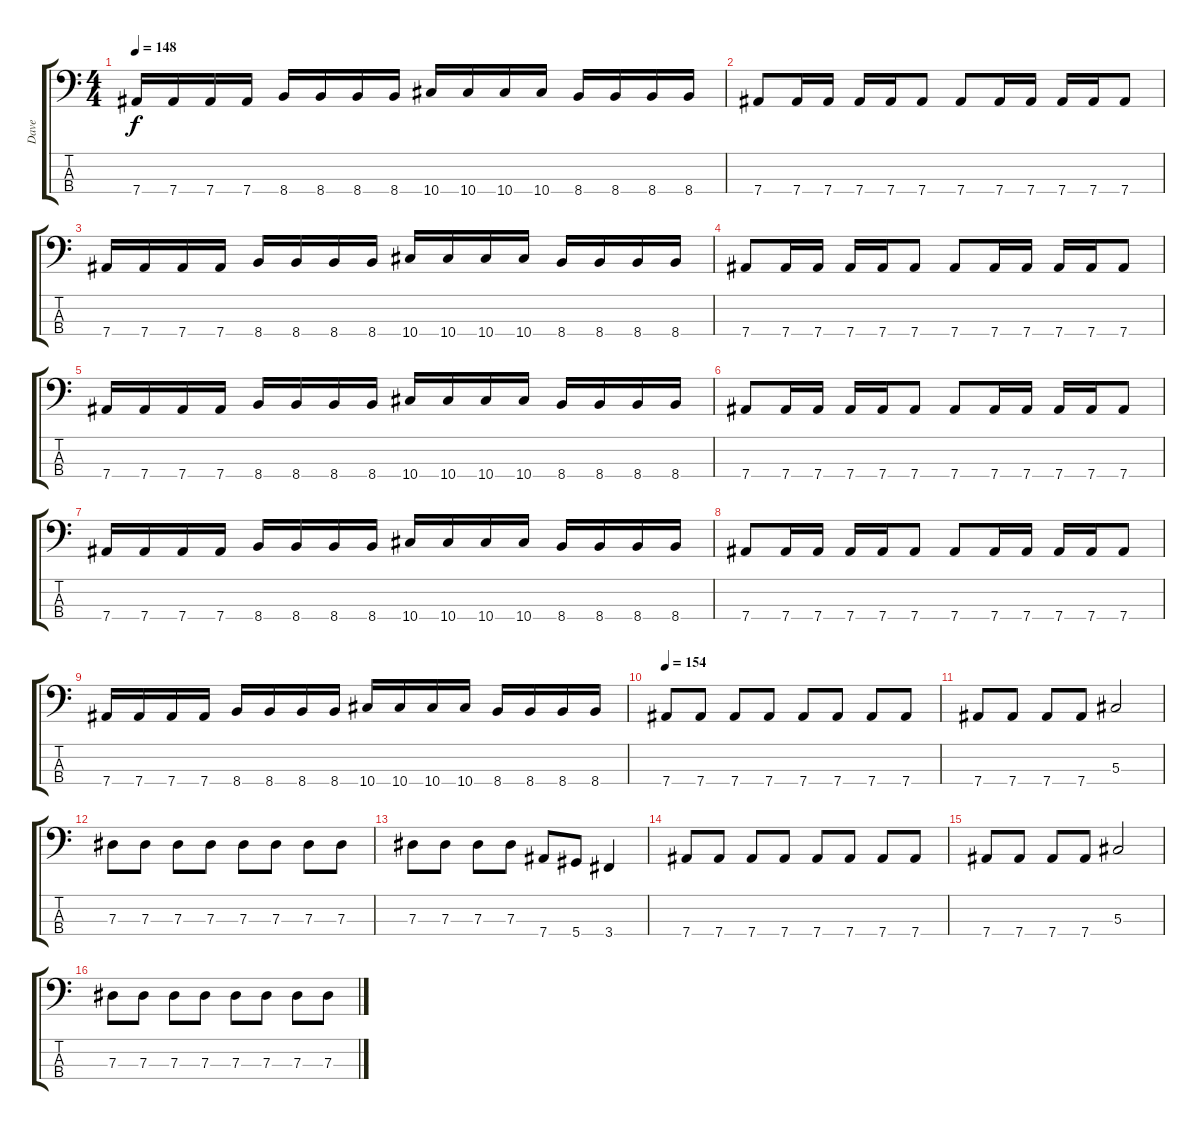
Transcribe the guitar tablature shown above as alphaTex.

\track ("Dave" "Dave") {instrument electricbasspick}
\staff {score tabs}
\tuning (Gb2 Db2 Ab1 Eb1) {hide}
\ts (4 4)
\tempo 148
\clef f4
\ks c
7.4.16{dy f} 7.4.16 7.4.16 7.4.16 8.4.16 8.4.16 8.4.16 8.4.16 10.4.16 10.4.16 10.4.16 10.4.16 8.4.16 8.4.16 8.4.16 8.4.16 |
7.4.8 7.4.16 7.4.16 7.4.16 7.4.16 7.4.8 7.4.8 7.4.16 7.4.16 7.4.16 7.4.16 7.4.8 |
7.4.16 7.4.16 7.4.16 7.4.16 8.4.16 8.4.16 8.4.16 8.4.16 10.4.16 10.4.16 10.4.16 10.4.16 8.4.16 8.4.16 8.4.16 8.4.16 |
7.4.8 7.4.16 7.4.16 7.4.16 7.4.16 7.4.8 7.4.8 7.4.16 7.4.16 7.4.16 7.4.16 7.4.8 |
7.4.16 7.4.16 7.4.16 7.4.16 8.4.16 8.4.16 8.4.16 8.4.16 10.4.16 10.4.16 10.4.16 10.4.16 8.4.16 8.4.16 8.4.16 8.4.16 |
7.4.8 7.4.16 7.4.16 7.4.16 7.4.16 7.4.8 7.4.8 7.4.16 7.4.16 7.4.16 7.4.16 7.4.8 |
7.4.16 7.4.16 7.4.16 7.4.16 8.4.16 8.4.16 8.4.16 8.4.16 10.4.16 10.4.16 10.4.16 10.4.16 8.4.16 8.4.16 8.4.16 8.4.16 |
7.4.8 7.4.16 7.4.16 7.4.16 7.4.16 7.4.8 7.4.8 7.4.16 7.4.16 7.4.16 7.4.16 7.4.8 |
7.4.16 7.4.16 7.4.16 7.4.16 8.4.16 8.4.16 8.4.16 8.4.16 10.4.16 10.4.16 10.4.16 10.4.16 8.4.16 8.4.16 8.4.16 8.4.16 |
\tempo 154
7.4.8 7.4.8 7.4.8 7.4.8 7.4.8 7.4.8 7.4.8 7.4.8 |
7.4.8 7.4.8 7.4.8 7.4.8 5.3.2 |
7.3.8 7.3.8 7.3.8 7.3.8 7.3.8 7.3.8 7.3.8 7.3.8 |
7.3.8 7.3.8 7.3.8 7.3.8 7.4.8 5.4.8 3.4.4 |
7.4.8 7.4.8 7.4.8 7.4.8 7.4.8 7.4.8 7.4.8 7.4.8 |
7.4.8 7.4.8 7.4.8 7.4.8 5.3.2 |
7.3.8 7.3.8 7.3.8 7.3.8 7.3.8 7.3.8 7.3.8 7.3.8
